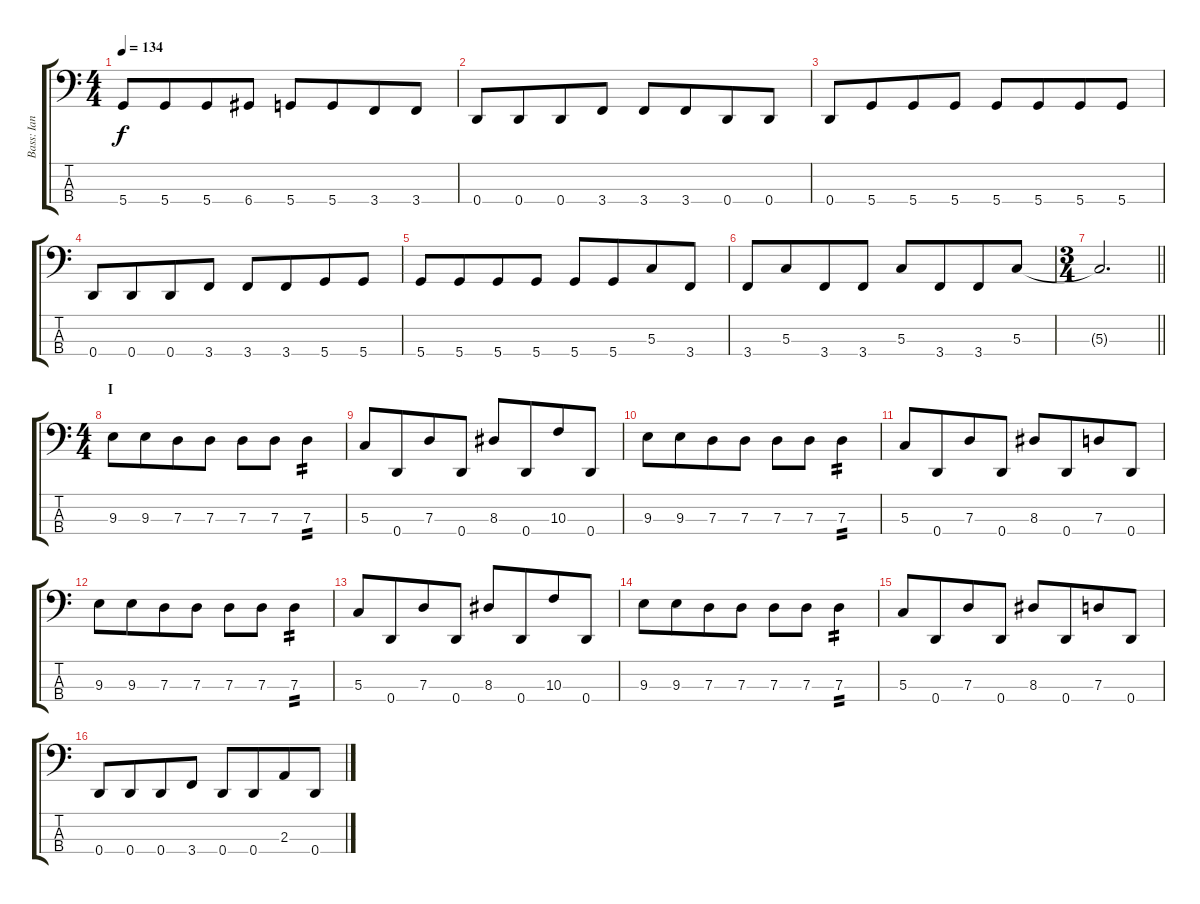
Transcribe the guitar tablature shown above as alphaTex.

\track ("Bass: Ian" "Bass: Ian") {instrument electricbassfinger}
\staff {score tabs}
\tuning (F2 C2 G1 D1) {hide}
\ts (4 4)
\tempo 134
\clef f4
\ks c
5.4.8{dy f} 5.4.8{beam merge} 5.4.8 6.4.8 5.4.8 5.4.8{beam merge} 3.4.8 3.4.8 |
0.4.8 0.4.8{beam merge} 0.4.8 3.4.8 3.4.8 3.4.8{beam merge} 0.4.8 0.4.8 |
0.4.8 5.4.8{beam merge} 5.4.8 5.4.8 5.4.8 5.4.8{beam merge} 5.4.8 5.4.8 |
0.4.8 0.4.8{beam merge} 0.4.8 3.4.8 3.4.8 3.4.8{beam merge} 5.4.8 5.4.8 |
5.4.8 5.4.8{beam merge} 5.4.8 5.4.8 5.4.8 5.4.8{beam merge} 5.3.8 3.4.8 |
3.4.8 5.3.8{beam merge} 3.4.8 3.4.8 5.3.8 3.4.8{beam merge} 3.4.8 5.3.8 |
\ts (3 4)
\barLineRight lightlight
5.3{t}.2{d} |
\ts (4 4)
\section ("" "I")
9.3.8 9.3.8{beam merge} 7.3.8 7.3.8 7.3.8 7.3.8 7.3.4{tp 2} |
5.3.8 0.4.8{beam merge} 7.3.8 0.4.8 8.3.8 0.4.8{beam merge} 10.3.8 0.4.8 |
9.3.8 9.3.8{beam merge} 7.3.8 7.3.8 7.3.8 7.3.8 7.3.4{tp 2} |
5.3.8 0.4.8{beam merge} 7.3.8 0.4.8 8.3.8 0.4.8{beam merge} 7.3.8 0.4.8 |
9.3.8 9.3.8{beam merge} 7.3.8 7.3.8 7.3.8 7.3.8 7.3.4{tp 2} |
5.3.8 0.4.8{beam merge} 7.3.8 0.4.8 8.3.8 0.4.8{beam merge} 10.3.8 0.4.8 |
9.3.8 9.3.8{beam merge} 7.3.8 7.3.8 7.3.8 7.3.8 7.3.4{tp 2} |
5.3.8 0.4.8{beam merge} 7.3.8 0.4.8 8.3.8 0.4.8{beam merge} 7.3.8 0.4.8 |
0.4.8 0.4.8{beam merge} 0.4.8 3.4.8{beam split} 0.4.8 0.4.8{beam merge} 2.3.8 0.4.8
